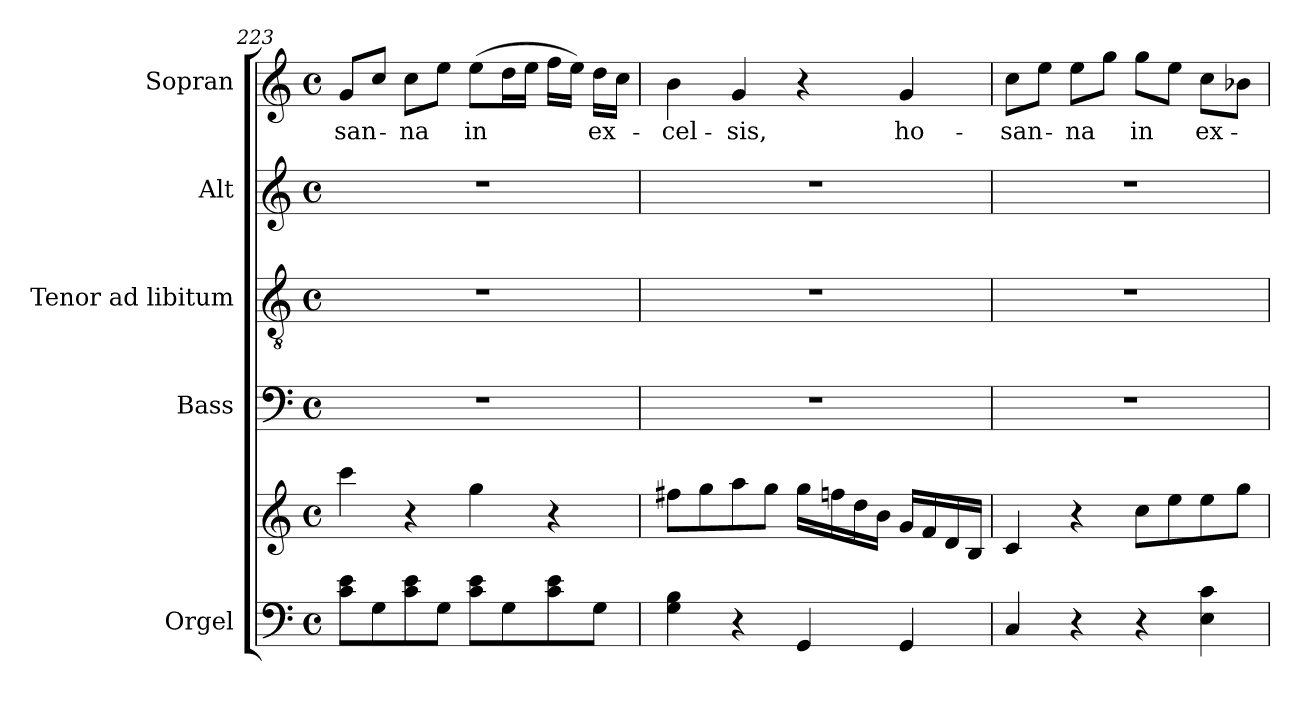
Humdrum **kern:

**kern	**kern	**kern	**kern	**kern	**kern	**text
*part5	*part5	*part4	*part3	*part2	*part1	*part1
*staff6	*staff5	*staff4	*staff3	*staff2	*staff1	*staff1
*I"Orgel	*	*I"Bass	*I"Tenor ad libitum	*I"Alt	*I"Sopran	*
*I'Org.	*	*I'B.	*I'T.	*I'A.	*I'S.	*
*clefF4	*clefG2	*clefF4	*clefGv2	*clefG2	*clefG2	*
*k[]	*k[]	*k[]	*k[]	*k[]	*k[]	*
*C:	*C:	*C:	*C:	*C:	*C:	*
*M4/4	*M4/4	*M4/4	*M4/4	*M4/4	*M4/4	*
*met(c)	*met(c)	*met(c)	*met(c)	*met(c)	*met(c)	*
=223	=223	=223	=223	=223	=223	=223
!	!	!	!	!	!	!LO:LY:b
8c\ 8e\L	4ccc\	1r	1r	1r	8g/L	-san-
8G\	.	.	.	.	8cc/J	.
!	!	!	!	!	!	!LO:LY:b
8c\ 8e\	4r	.	.	.	8cc\L	-na
8G\J	.	.	.	.	8ee\J	.
!	!	!	!	!	!	!LO:LY:b
8c\ 8e\L	4gg\	.	.	.	(>8ee\L	in
8G\	.	.	.	.	16dd\L	.
.	.	.	.	.	16ee\JJ	.
8c\ 8e\	4r	.	.	.	16ff\LL	.
.	.	.	.	.	16ee\JJ)	.
!	!	!	!	!	!	!LO:LY:b
8G\J	.	.	.	.	16dd\LL	ex-
.	.	.	.	.	16cc\JJ	.
=224	=224	=224	=224	=224	=224	=224
!	!	!	!	!	!	!LO:LY:b
4G\ 4B\	8ff#X\L	1r	1r	1r	4b\	-cel-
.	8gg\	.	.	.	.	.
!	!	!	!	!	!	!LO:LY:b
4r	8aa\	.	.	.	4g/	-sis,
.	8gg\J	.	.	.	.	.
4GG/	16gg\LL	.	.	.	4r	.
.	16ffn\	.	.	.	.	.
.	16dd\	.	.	.	.	.
.	16b\JJ	.	.	.	.	.
!	!	!	!	!	!	!LO:LY:b
4GG/	16g/LL	.	.	.	4g/	ho-
.	16f/	.	.	.	.	.
.	16d/	.	.	.	.	.
.	16B/JJ	.	.	.	.	.
=225	=225	=225	=225	=225	=225	=225
!	!	!	!	!	!	!LO:LY:b
4C/	4c/	1r	1r	1r	8cc\L	-san-
.	.	.	.	.	8ee\J	.
!	!	!	!	!	!	!LO:LY:b
4r	4r	.	.	.	8ee\L	-na
.	.	.	.	.	8gg\J	.
!	!	!	!	!	!	!LO:LY:b
4r	8cc\L	.	.	.	8gg\L	in
.	8ee\	.	.	.	8ee\J	.
!	!	!	!	!	!	!LO:LY:b
4E\ 4c\	8ee\	.	.	.	8cc\L	ex-
.	8gg\J	.	.	.	8b-X\J	.
=	=	=	=	=	=	=
*-	*-	*-	*-	*-	*-	*-
